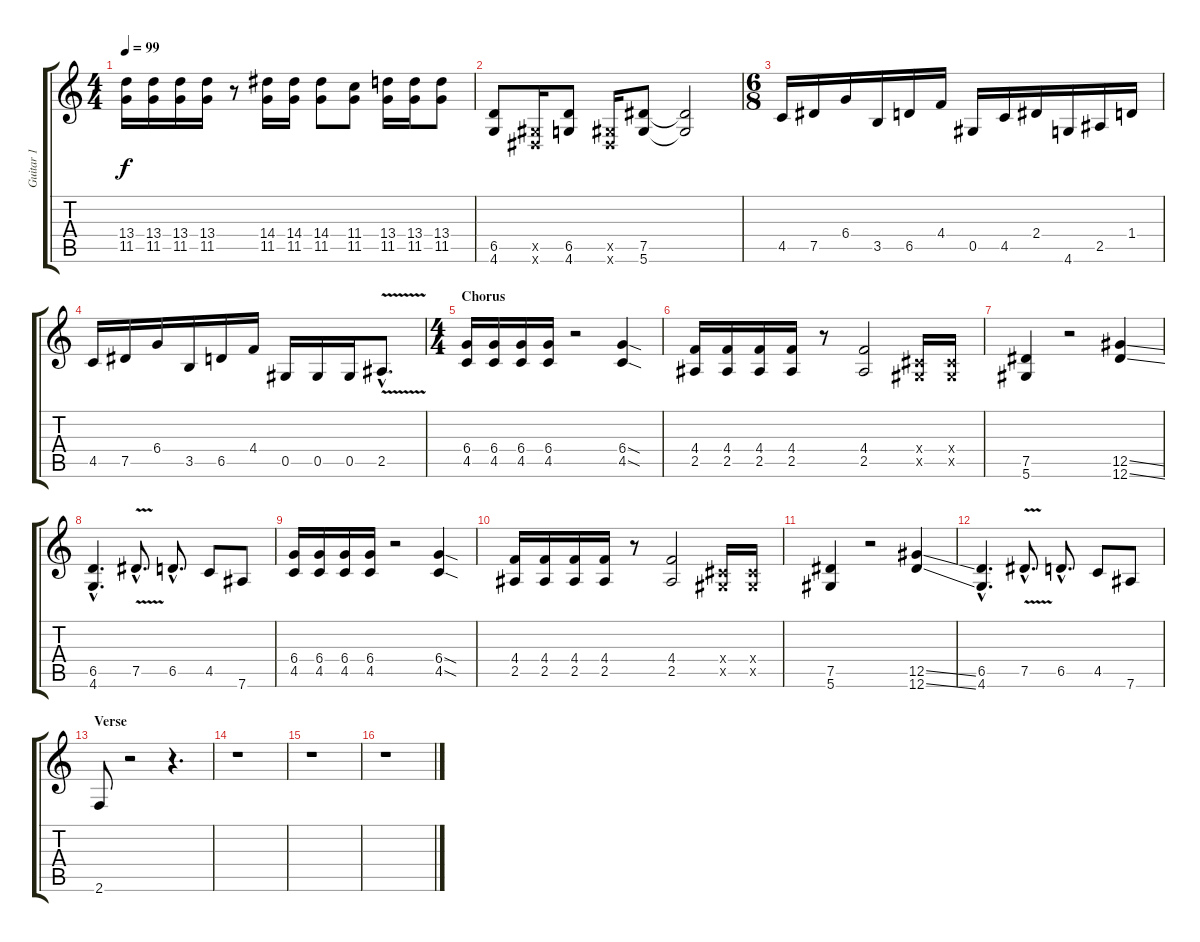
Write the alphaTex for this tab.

\track ("Guitar 1" "Guitar 1") {instrument distortionguitar}
\staff {score tabs}
\tuning (Eb4 Bb3 Gb3 Db3 Ab2 Eb2) {hide}
\ts (4 4)
\tempo 99
\clef g2
\ks c
(13.4 11.5).16{dy f} (13.4 11.5).16 (13.4 11.5).16 (13.4 11.5).16 r.8 (14.4 11.5).16 (14.4 11.5).16 (14.4 11.5).8 (11.4 11.5).8 (13.4 11.5).16 (13.4 11.5).16 (13.4 11.5).8 |
(6.5 4.6).8 (0.5{x} 0.6{x}).16 (6.5 4.6).8 (0.5{x} 0.6{x}).16 (7.5 5.6).8 (7.5{t} 5.6{t}).2 |
\ts (6 8)
\section ("" "")
4.5.16 7.5.16 6.4.16 3.5.16 6.5.16 4.4.16 0.5.16 4.5.16 2.4.16 4.6.16 2.5.16 1.4.16 |
4.5.16 7.5.16 6.4.16 3.5.16 6.5.16 4.4.16 0.5.16 0.5.16 0.5.16 2.5{v hac}.8{d} |
\ts (4 4)
\section ("" "Chorus")
(6.4 4.5).16 (6.4 4.5).16 (6.4 4.5).16 (6.4 4.5).16 r.2 (6.4{sod} 4.5{sod}).4 |
(4.4 2.5).16 (4.4 2.5).16 (4.4 2.5).16 (4.4 2.5).16 r.8 (4.4 2.5).2 (0.4{x} 0.5{x}).16 (0.4{x} 0.5{x}).16 |
(7.5 5.6).4 r.2 (12.5{ss} 12.6{ss}).4 |
(6.5{hac} 4.6{hac}).4{d} 7.5{v hac}.8{d} 6.5{hac}.8{d} 4.5.8 7.6.8 |
(6.4 4.5).16 (6.4 4.5).16 (6.4 4.5).16 (6.4 4.5).16 r.2 (6.4{sod} 4.5{sod}).4 |
(4.4 2.5).16 (4.4 2.5).16 (4.4 2.5).16 (4.4 2.5).16 r.8 (4.4 2.5).2 (0.4{x} 0.5{x}).16 (0.4{x} 0.5{x}).16 |
(7.5 5.6).4 r.2 (12.5{ss} 12.6{ss}).4 |
(6.5{hac} 4.6{hac}).4{d} 7.5{v hac}.8{d} 6.5{hac}.8{d} 4.5.8 7.6.8 |
\section ("" "Verse")
2.6.8 r.2 r.4{d} |
r.1 |
r.1 |
r.1
